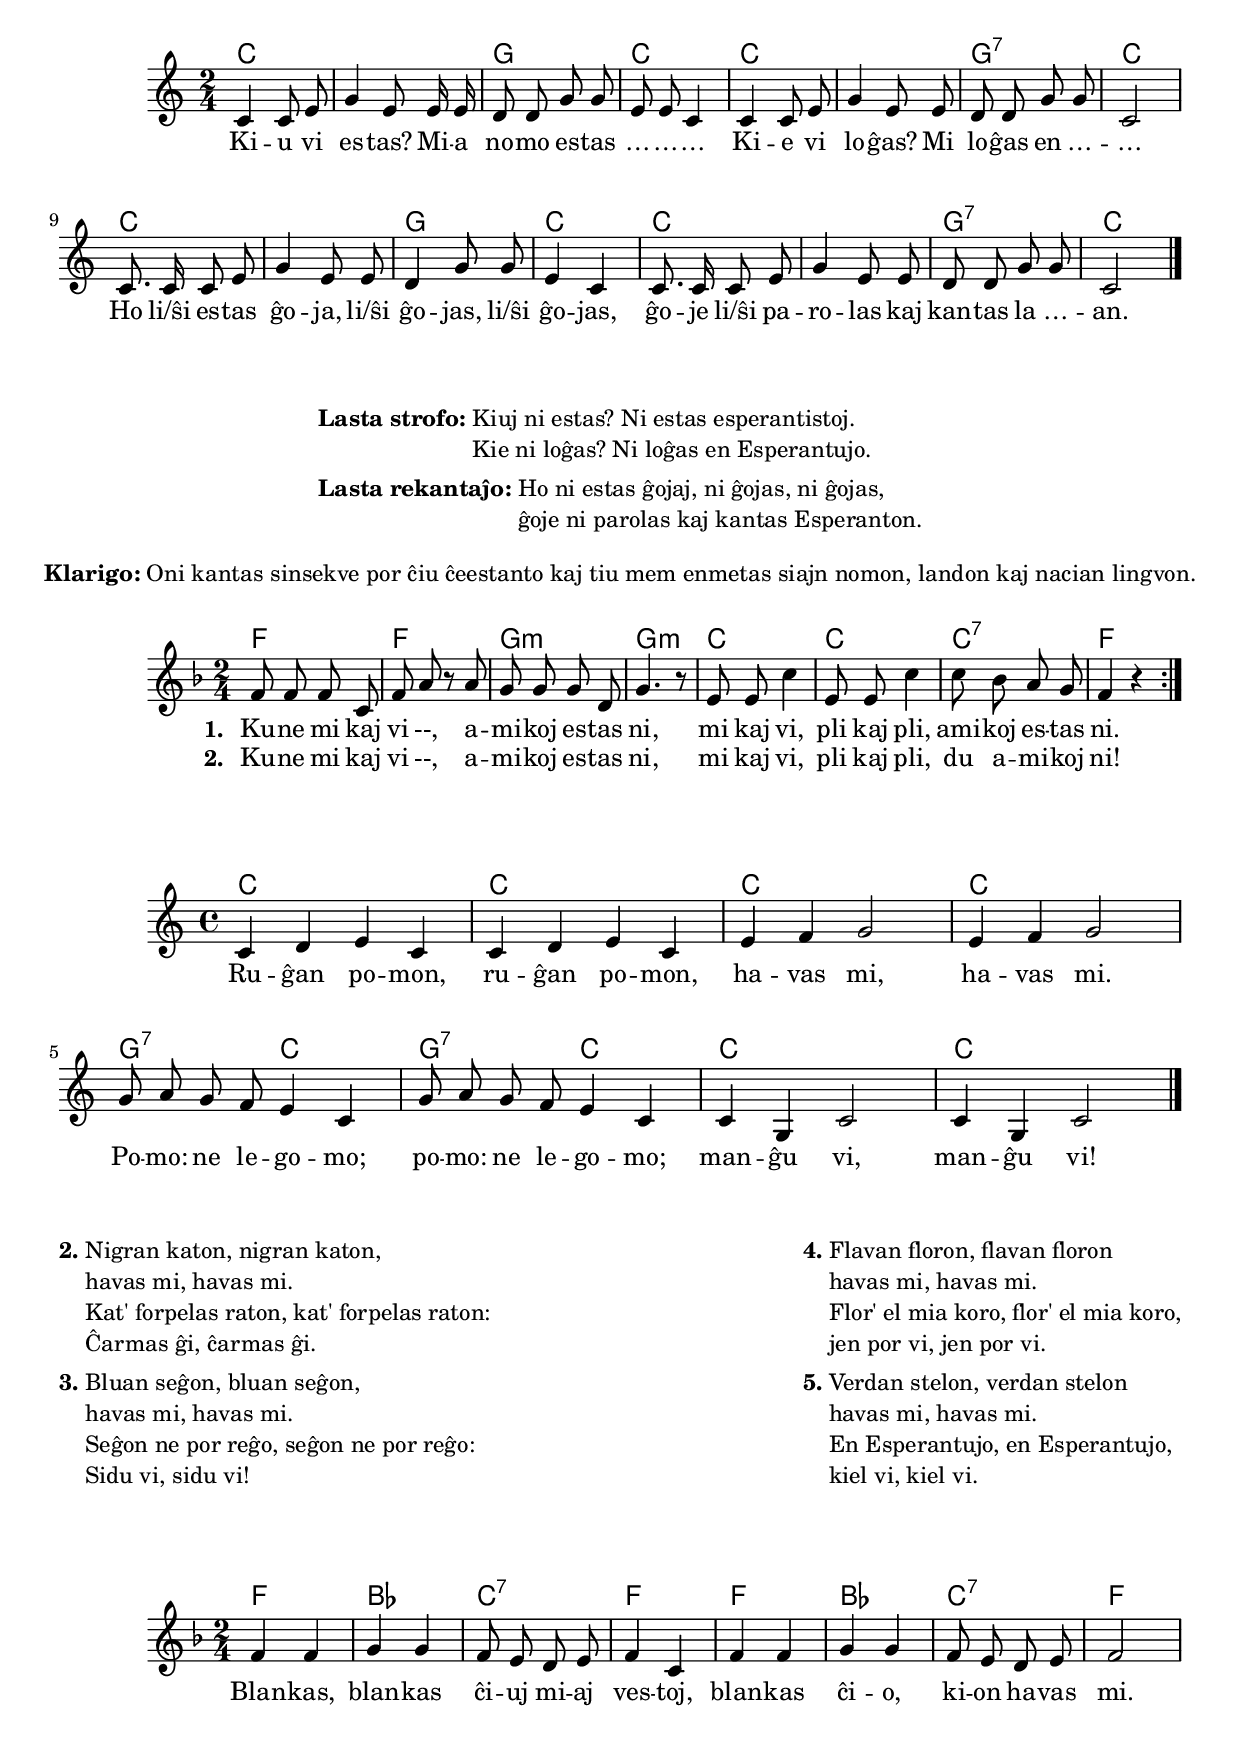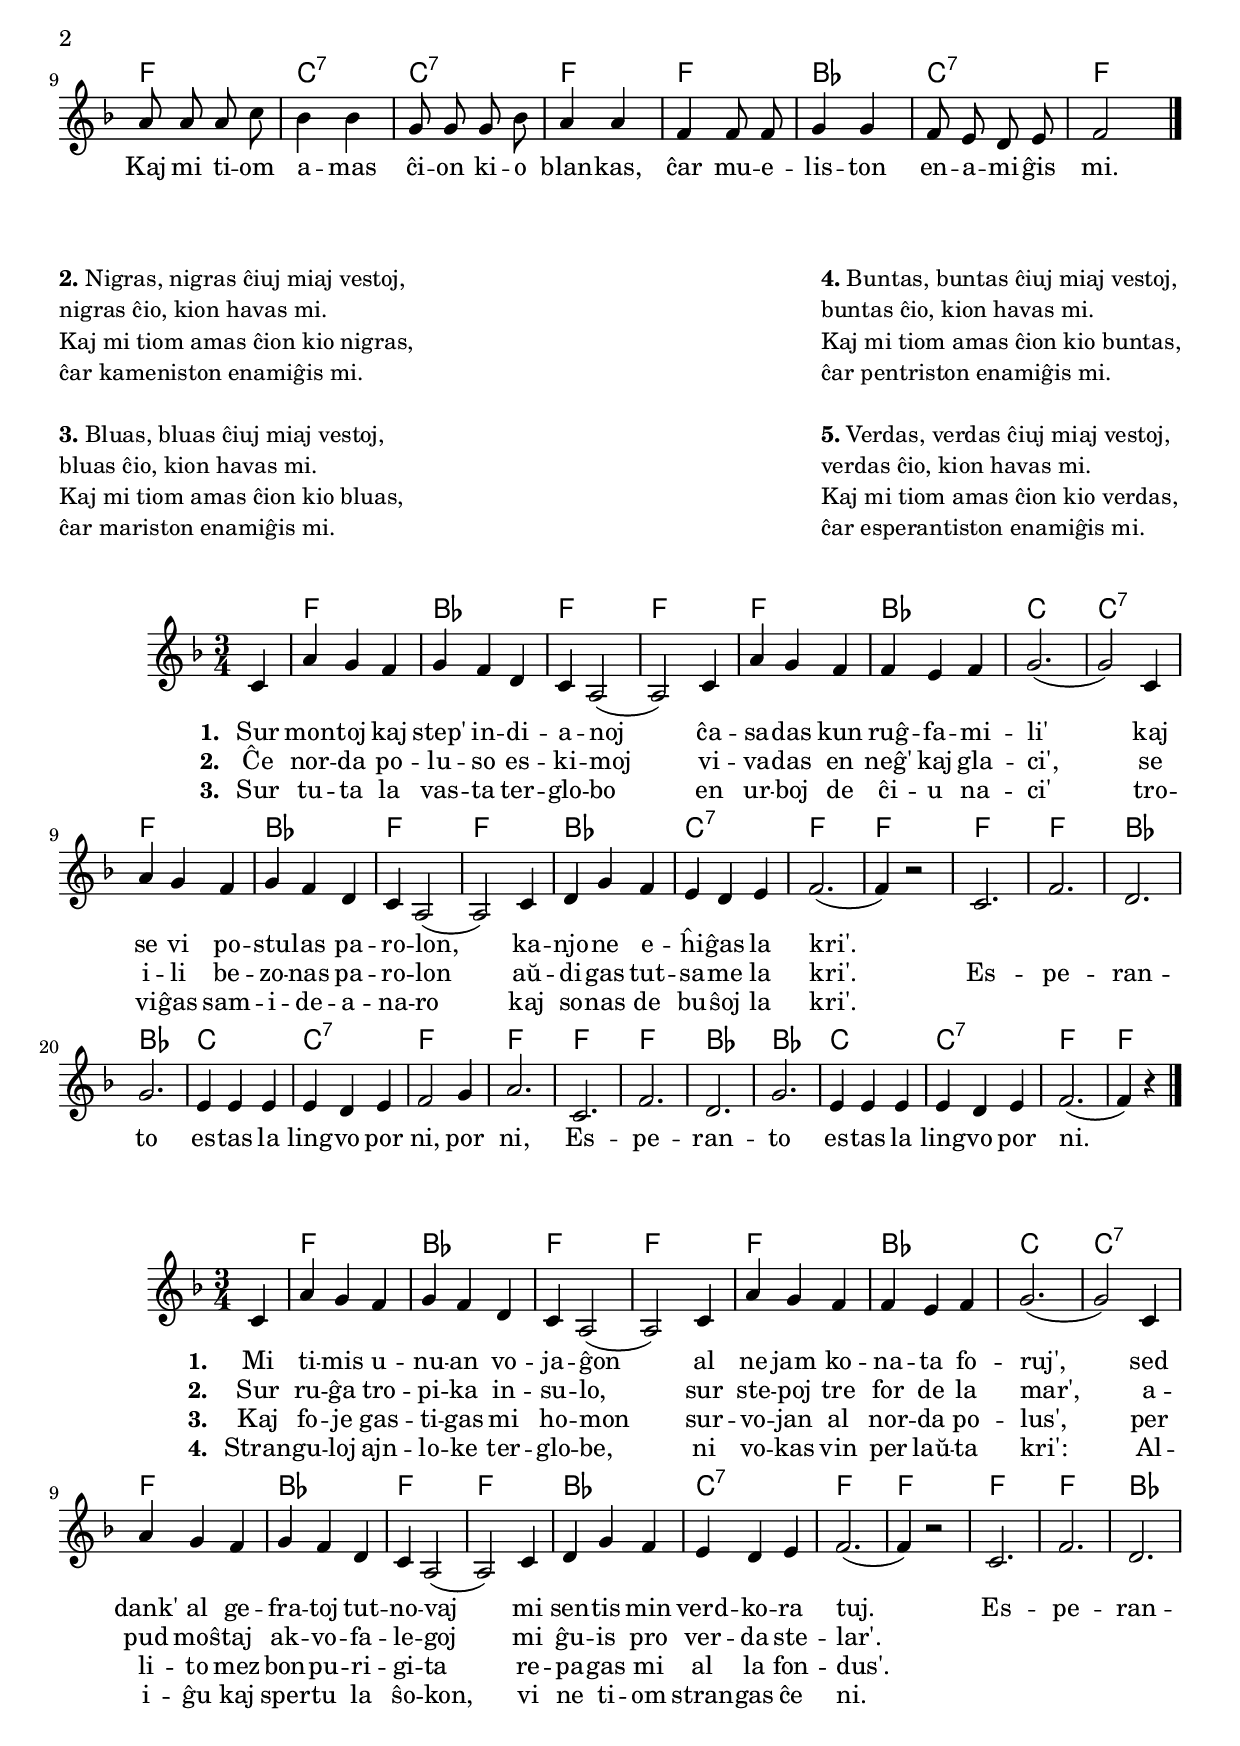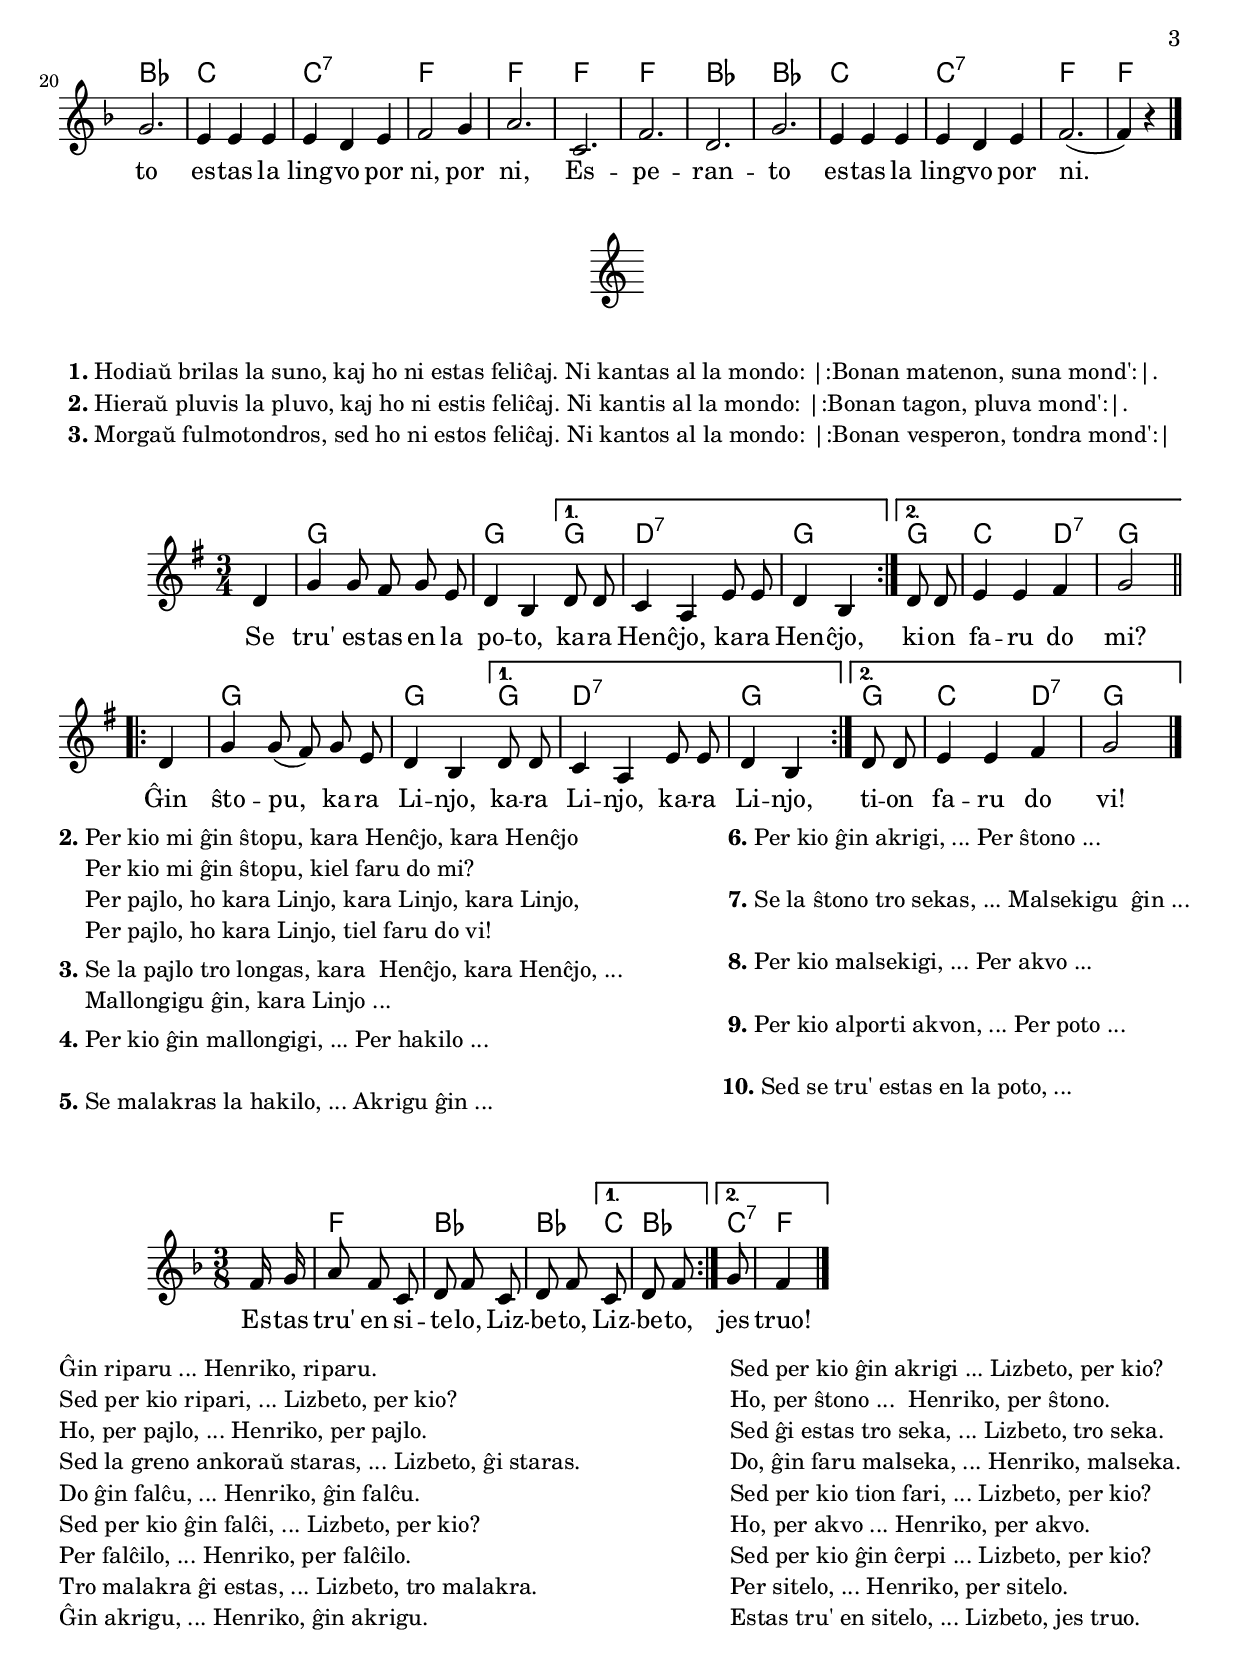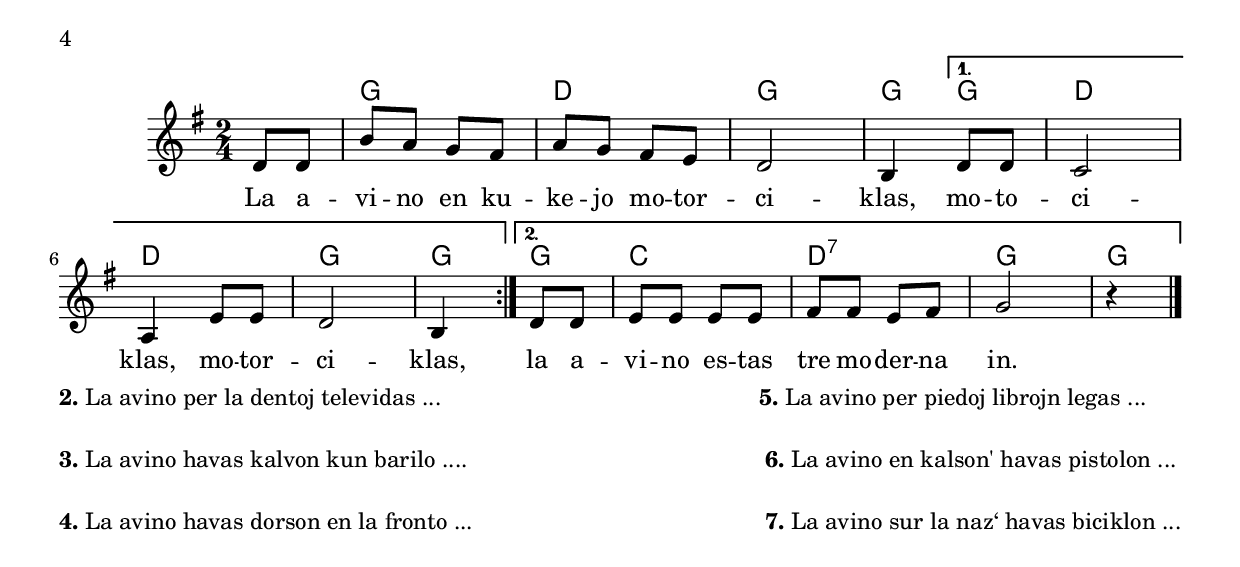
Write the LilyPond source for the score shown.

%\pageBreak

% ŝanĝis "li(ŝi)" al "li/ŝi"
% anstataŭigis "kiu ni estas" per "kiuj ni estas"
% korektis "Esperantistoj" al "esperantistoj" (laŭ PIV)

% Marek: aldonis la klarigon pri la maniero kanti

\tocItem \markup "Interkonatiĝo"
\score {
	\header {
	title = "Interkonatiĝo"
	subtitle = "Originala titolo: Nekonata"
	}
	
	\transpose c c' {
	<<\chords { c1 g2 c2 c1 g2:7 c2 c1 g2 c2 c1 g2:7 c2 }

	\relative {
		\time 2/4
		\key c \major
	\autoBeamOff
        c4 c8 e g4  e8   e16 e d8 d g g e e c4
%	c4 c8 d e4 c8    c16 c d8 d g g e e c4
        c4 c8 e g4  e8   e     d8 d g g c,2
%	c4 c8 d e4 c8    c     d  d g g c,2
	c8. c16 c8 e g4 e8 e d4 g8 g e4 c c8. c16 c8 e g4 e8 e d d g g c,2 \bar "|." 
%	c8. c16 c8 d e4 c8 c d4 g8 g e4 c c8. c16 c8 d e4 c8 c d d g g c,2 \bar "|." 
	\autoBeamOn
	} % relative
	\addlyrics {
Ki -- u vi es -- tas? Mi -- a no -- mo es -- tas … -- … -- …
Ki -- e vi lo -- ĝas? Mi lo -- ĝas  en … -- … 
Ho li/ŝi es -- tas ĝo -- ja, li/ŝi ĝo -- jas,  li/ŝi ĝo -- jas, 
	ĝo -- je li/ŝi pa -- ro -- las kaj kan -- tas la … -- an.

	}
>>
	} % transpose
} % score


\markup {
  \fill-line {
    %\hspace #0.1 % moves the column off the left margin;
     % can be removed if space on the page is tight
     \column {
      \line { \bold "Lasta strofo:"
        \column {
          "Kiuj ni estas? Ni estas esperantistoj. "
		  "Kie ni loĝas? Ni loĝas en Esperantujo."
            } % column
      } % line
	  \combine \null \vspace #0.1 % adds vertical spacing between verses
		\line { \bold "Lasta rekantaĵo:" 
		\column { "Ho ni estas ĝojaj, ni ĝojas, ni ĝojas," "ĝoje ni parolas kaj kantas Esperanton." " "
		} %column
	  } % line
	}	
  }
}


\markup {
  \fill-line {
    %\hspace #0.1 % moves the column off the left margin;
     % can be removed if space on the page is tight
     \column {
      % \combine \null \vspace #0.5 % adds vertical spacing between verses
      \line { \bold "Klarigo:"
        \column {
          "Oni kantas sinsekve por ĉiu ĉeestanto kaj tiu mem enmetas siajn nomon, landon kaj nacian lingvon."
          } % column
      } %
    }	
  }
}

\markup \vspace #0.5
%\pageBreak
% kontrolindas la korespondo inter la notoj kaj ĉiu el la du strofoj (kiuj ĉiu havas malsaman kvanton da silaboj ĉe la fino)

\tocItem \markup "Du amikoj"
\score {
	\header {
	title = "Du amikoj"
	subtitle = "El Mazi en Gondolando"
	}
	
	\transpose c c' {
	<<\chords { f2 f g:m g:m c c c:7 f}

	\relative {
		\time 2/4
		\key f \major
	\autoBeamOff
	f8 f f c f a r8 a8 g8 g g d g4. r8  e e c'4 e,8 e c'4 c8 bes a g f4 r \bar ":|." 
%	c4 c8 d e4 c8    c16 c d8 d g g e e c4
%	c4 c8 d e4 c8    c     d  d g g c,2
%	c8. c16 c8 d e4 c8 c d4 g8 g e4 c c8. c16 c8 d e4 c8 c d d g g c,2 
	\autoBeamOn
	} % relative
	\addlyrics { \set stanza = #"1. " 
Ku -- ne mi kaj vi --, a -- mi -- koj es -- tas ni, mi kaj vi, pli kaj pli, ami -- koj es -- tas ni.
	}
	\addlyrics { \set stanza = #"2. " 
Ku -- ne mi kaj vi --, a -- mi -- koj es -- tas ni, mi kaj vi, pli kaj pli, du a -- mi -- koj ni!
	}
>>
	} % transpose
} % score


\markup \vspace #0.5
%\pageBreak
% rugxa pomo estis lingve terura kaj mi tute reverkis gxin


\tocItem \markup "Ruĝan pomon"
\score {
	\header {
	title = "Ruĝan pomon"
	subtitle = "Originala titolo: Frère Jacques"
	subsubtitle = "Tradukis E. Werner"
	}
	
	\transpose c c' {
	<<\chords { c1 c c c g2:7 c g:7 c c1 c1 }

	\relative {
		\time 4/4
		\key c \major
	\autoBeamOff
	c4 d e c c d e c e f g2 e4 f g2 g8 a g f e4 c4 g'8 a g f e4 c4 c g c2 c4 g c2 \bar "|." 
	\autoBeamOn
	} % relative
	\addlyrics {
	Ru -- ĝan po -- mon, ru -- ĝan po -- mon, ha -- vas mi, ha -- vas mi. Po -- mo: ne le -- go -- mo; po -- mo: ne le -- go -- mo; man -- ĝu vi, man -- ĝu vi!
	}
>>
	} % transpose
} % score


\markup {
  \fill-line {
    % \hspace #0.1 % moves the column off the left margin;
     % can be removed if space on the page is tight
     \column {
      \line { \bold "2."
        \column {
		"Nigran katon, nigran katon," "havas mi, havas mi."
		"Kat' forpelas raton, kat' forpelas raton:" "Ĉarmas ĝi, ĉarmas ĝi."
           } % column
      } % line
	  \combine \null \vspace #0.1 % adds vertical spacing between verses
      \line { \bold "3."
        \column {
		"Bluan seĝon, bluan seĝon," "havas mi, havas mi."
		"Seĝon ne por reĝo, seĝon ne por reĝo:" "Sidu vi, sidu vi!"
        } % column
      } % line
    } % fill-line
    \hspace #0.1 % adds horizontal spacing between columns;
    \column {
      \line { \bold "4."
        \column {
		"Flavan floron, flavan floron" "havas mi, havas mi."
		"Flor' el mia koro, flor' el mia koro," "jen por vi, jen por vi."
        } % column
      } % line
      \combine \null \vspace #0.1 % adds vertical spacing between verses
      \line { \bold "5."
        \column {
		"Verdan stelon, verdan stelon" "havas mi, havas mi."
		"En Esperantujo, en Esperantujo," "kiel vi, kiel vi."
                " "
                " "
                 } % column
                  } % line     
	} % column
	} % fill-line
} % markup	

\markup \vspace #0.5
%\pageBreak
% komentoj de E. Werner:
% pri koloroj do ne havas rimojn en la germana, sed ŝajnas iom fuŝa, 
% do mi reverkis la tekston
% Verdas, verdas ... esperantiston ...
% Blankas, blankas ĉiuj miaj vestoj, blankas ĉio, kion havas mi.
% Kaj mi tiom amas ĉion kio blankas, ĉar mueliston enamiĝis mi.
% Nigras, nigras ... kameniston ...
% Bluas, bluas ... mariston ...
% Buntas, buntas ... pentriston ...

% solvindas la malsama kvanto da silaboj ĉe la diversaj profesioj (mariston kaj pentriston havas nur 3, esperantiston havas 5, dum mueliston kaj kameniston havas 4)

\tocItem \markup "Pri koloroj"
\score {
	\header {
	title = "Pri koloroj"
	subtitle = "Originala titolo: Grün, grün, grün sind alle meine Kleider"
        subsubtitle = "Tradukis E. Werner"
	}
	
	\transpose c c' {
	<<\chords { f2 bes c:7 f f bes c:7 f f c:7 c:7 f f bes c:7 f }

	\relative {
		\time 2/4
		\key f \major
	\autoBeamOff
	 f4 f g g f8 e d e f4 c f f g g f8 e d e f2 a8 a a c bes4 bes g8 g g bes a4 a f f8 f g4 g f8 e d e f2 \bar "|." 
	\autoBeamOn
	} % relative
	\addlyrics {
Blan -- kas, blan -- kas ĉi -- uj mi -- aj ves -- toj, blan -- kas ĉi -- o, ki -- on ha -- vas mi. Kaj mi ti -- om a -- mas ĉi -- on ki -- o blan -- kas, ĉar mu -- e -- lis -- ton en -- a -- mi -- ĝis mi.
	}
>>
	} % transpose
} % score

\noPageBreak

%\markup {
%  \fill-line {
%    %\hspace #0.1 % moves the column off the left margin;
%     % can be removed if space on the page is tight
%     \column {
%      \line { \bold "Aliaj strofoj:"
%        \column {
%          " Nigras ... kameniston, bluas ... mariston," " buntas ... pentriston, verdas ... esperantiston "
%		  " "
%                  } %   column
%                  } % line  
%	
%                }	
%  }
%	  \combine \null \vspace #0.1 % adds vertical spacing between 
%}

\markup {
  \fill-line {
    % \hspace #0.1 % moves the column off the left margin;
     % can be removed if space on the page is tight
     \column {

	\combine \null \vspace #0.05 % adds vertical spacing between verses
      \line { \bold "2." "Nigras, nigras ĉiuj miaj vestoj," }
      \line { "nigras ĉio, kion havas mi." }
      \line { "Kaj mi tiom amas ĉion kio nigras," }
      \line { "ĉar kameniston enamiĝis mi." }

	\combine \null \vspace #0.05 % adds vertical spacing between verses
      \line { \bold "3." "Bluas, bluas ĉiuj miaj vestoj," }
      \line { "bluas ĉio, kion havas mi." }
      \line { "Kaj mi tiom amas ĉion kio bluas," }
      \line { "ĉar mariston enamiĝis mi." }

	\combine \null \vspace #0.05 % adds vertical spacing between verses

     } % column
     \column {

	\combine \null \vspace #0.05 % adds vertical spacing between verses
      \line { \bold "4." "Buntas, buntas ĉiuj miaj vestoj," }
      \line { "buntas ĉio, kion havas mi." }
      \line { "Kaj mi tiom amas ĉion kio buntas," }
      \line { "ĉar pentriston enamiĝis mi." }

	\combine \null \vspace #0.05 % adds vertical spacing between verses
      \line { \bold "5." "Verdas, verdas ĉiuj miaj vestoj," }
      \line { "verdas ĉio, kion havas mi." }
      \line { "Kaj mi tiom amas ĉion kio verdas," }
      \line { "ĉar esperantiston enamiĝis mi." }

	\combine \null \vspace #0.05 % adds vertical spacing between verses
     } % column
    } % fill-line
} % markup	


\markup \vspace #0.5
%\pageBreak
\version "2.20.0"
\score {
	\header {
	title = "Lingvo por ni"
	subtitle = "Originala titolo: My Bonnie is over the Ocean"
	}
	
	\transpose c c' {
	<<\chords { 
		\set noChordSymbol = ""
		r4 f2. bes f f f bes c c:7 f bes f f bes c:7 f f
        f f bes bes c c:7 f f f f bes bes c c:7 f f2  
	}

	\relative {
		\time 3/4
		\key f \major
                	\partial 4
	\autoBeamOff
	c4 a' g f g f d c a2( a) 
        c4 a' g f f e f g2.( g2)  
        c,4 a' g f g f d c a2( a) 
        c4 d g f e d e f2.( f4) r2
        c2. f2. d2. g2. e4 e e e d e f2 g4 a2.
        c,2. f2. d2. g2. e4 e e e d e f2.( f4) r4 \bar "|." 
	\autoBeamOn
	} % relative
	\addlyrics { \set stanza = #"1. " 
        Sur mon -- toj kaj step' in -- di -- a -- noj ĉa -- sa -- das kun ruĝ -- fa -- mi -- li'
	kaj se vi po -- stu -- las pa -- ro -- lon, ka -- njo -- ne e -- ĥi -- ĝas la kri'.
	}
        \addlyrics {  \set stanza = #"2. "
        Ĉe nor -- da po -- lu -- so es -- ki -- moj vi -- va -- das en neĝ' kaj gla -- ci',
	se i -- li be -- zo -- nas pa -- ro -- lon aŭ -- di -- gas tut -- sa -- me la kri'.
	Es -- pe -- ran -- to es -- tas la ling -- vo por ni, por ni, 
	Es -- pe -- ran -- to es -- tas la ling -- vo por ni.
}
        \addlyrics {  \set stanza = #"3. "
        Sur tu -- ta la vas -- ta ter -- glo -- bo en ur -- boj de ĉi -- u na -- ci'
	tro -- vi -- ĝas sam -- i -- de -- a -- na -- ro kaj so -- nas de bu -- ŝoj la kri'.
}
>>
	} % transpose
} % score


\markup \vspace #0.5
%\pageBreak
% KantarVikio havas ĝin sub la titolo "La kri'": https://kantaro.ikso.net/la_kri

% Markos skribis: Dum REF 2023 estis kantata nova versio de "Lingvo por ni", kiun miamemore Tomio de La Perdita Generacio verkis surloke (eble kune kun aliaj). Mi tre ŝatis tiun version kaj esperas, ke ni povos ĝin aldoni al la kantaro.

\version "2.20.0"

\tocItem \markup "Lingvo por ni (alternativa)"
\score {
	\header {
	title = "Lingvo por ni (alternativa)"
	subtitle = "Originala titolo: My Bonnie is over the Ocean"
	subsubtitle = "Alternativa teksto verkita de Tomio dum REF 2023"
	}
	
	\transpose c c' {
	<<\chords { 
		\set noChordSymbol = ""
		r4 f2. bes f f f bes c c:7 f bes f f bes c:7 f f
        f f bes bes c c:7 f f f f bes bes c c:7 f f2  
	}

	\relative {
		\time 3/4
		\key f \major
                	\partial 4
	\autoBeamOff
	c4 a' g f g f d c a2( a) 
        c4 a' g f f e f g2.( g2)  
        c,4 a' g f g f d c a2( a) 
        c4 d g f e d e f2.( f4) r2
        c2. f2. d2. g2. e4 e e e d e f2 g4 a2.
        c,2. f2. d2. g2. e4 e e e d e f2.( f4) r4 \bar "|." 
	\autoBeamOn
	} % relative
	\addlyrics { \set stanza = #"1. " 
	Mi ti -- mis u -- nu -- an vo -- ja -- ĝon al ne jam ko -- na -- ta fo -- ruj',
	sed dank' al ge -- fra -- toj tut -- no -- vaj mi sen -- tis min verd -- ko -- ra tuj.
	Es -- pe -- ran -- to es -- tas la ling -- vo por ni, por ni, 
	Es -- pe -- ran -- to es -- tas la ling -- vo por ni.
	}
        \addlyrics {  \set stanza = #"2. "
	Sur ru -- ĝa tro -- pi -- ka in -- su -- lo, sur ste -- poj tre for de la mar',
	a -- pud moŝ -- taj ak -- vo -- fa -- le -- goj mi ĝu -- is pro ver -- da ste -- lar'.
}
        \addlyrics {  \set stanza = #"3. "
	Kaj fo -- je gas -- ti -- gas mi ho -- mon sur -- vo -- jan al nor -- da po -- lus',
	per li -- to mez -- bon -- pu -- ri -- gi -- ta re -- pa -- gas mi al la fon -- dus'.
	
}
        \addlyrics {  \set stanza = #"4. "
	Stran -- gu -- loj ajn -- lo -- ke ter -- glo -- be, ni vo -- kas vin per laŭ -- ta kri':
	Al -- i -- ĝu kaj sper -- tu la ŝo -- kon, vi ne ti -- om stran -- gas ĉe ni.
}
>>
	} % transpose
} % score


\markup \vspace #0.5
%\pageBreak
\tocItem \markup "Veterokanto"
\score {
	\header {
	title = "Veterokanto"
	subsubtitle = \markup { \vspace #1 }
	}
  % nur simbolaj notoj, necesaj por ke entute aperu la titolo:
  \layout { indent = 9\cm } \new Staff { \omit Staff.BarLine \omit Staff.TimeSignature \omit Score.BarNumber { s1 } }
}
\noPageBreak

\markup {
% \combine \null \vspace #0.3 % adds vertical spacing between verses
      
 \fill-line {
    % \hspace #0.1 % moves the column off the left margin;
     % can be removed if space on the page is tight
     \column {
      \line { \bold "1."
        \column {
		"Hodiaŭ brilas la suno, kaj ho ni estas feliĉaj.
Ni kantas al la mondo: |:Bonan matenon, suna mond':|."

           } % column
      } % line
	  %\combine \null \vspace #0.1 % adds vertical spacing between verses
      \line { \bold "2."
        \column {
		"Hieraŭ pluvis la pluvo, kaj ho ni estis feliĉaj.
Ni kantis al la mondo: |:Bonan tagon, pluva mond':|."
        } % column
      } % line
      %\combine \null \vspace #0.1 % adds vertical spacing between verses
      \line { \bold "3."
        \column {
		"Morgaŭ fulmotondros, sed ho ni estos feliĉaj.
Ni kantos al la mondo: |:Bonan vesperon, tondra mond':|"
 \combine \null \vspace #0.5 % adds vertical spacing between verses

} % column
      } % line
    } % fill-line
    }
} % markup	

\markup \vspace #0.5
%\pageBreak 
\version "2.20.0"

% mi konas gxin kiel 'Wenn der Topf aber ein Loch hat' ...
% la aktoroj estas cxi tie intersxangxitaj kaj la strukturo
% 1. Sxi: Se ...? 2. Li: Faru jenon! 3. Sxi: Kiel 4. Li: Per jenon! perdigxis.
% Kio estas 'staranta pajlo'? En la originalo gxi tro longas kaj estas dehakita per hakilo.


% Mi aldonis la unuan parton de la melodio, kiun ni ne kantis.
% Propono por la teksto:

% se tru estas en la poto, kara Hencxjo, kara Hencxjo,
% se tru estas en la poto, kion faru do mi?

% gxin sxtopu, kara Linjo, kara Linjo,  kara Linjo,
% gxin sxtopu, kara Linjo, tion faru do vi!

% Per kio mi gxin sxtopu, kara Hencxjo, kara Hencxjo
% Per kio mi gxin sxtopu, kiel faru do mi?

% Per pajlo kara Linjo, kara Linjo, kara Linjo,
% Per pajlo kara Linjo, tiel faru do vi!

% Se la pajlo tro longas -- Mallongigu gxin 
% Per kio mi mallongigu? -- Per hakilo
% Se malakras la hakilo -- Akrigu vin 
% Per kio mi gxin akrigu? -- Per sxtono
% Se la sxtono tro sekas -- Malsekigu gxin
% Per kio mi gxin malsekigu? -- Per akvo.
% Per kio mi portu akvon -- Per poto 


\score {
	\header {
	title = "Truo en la poto"
	subtitle = "Originala titolo: Wenn der Topf aber ein Loch hat"
	subsubtitle = "Tradukis E. Werner"
	}
	
	\transpose c d' {
	<<\chords {
    \set noChordSymbol = ""
    \repeat volta 2 {r4 f2. f2} 
    \alternative {
                  {f4 c2.:7 f2 }
                  {f4 bes2 c4:7 f2}
                  } % alternative
    \repeat volta 2 {r4 f2. f2} 
    \alternative {
                  {f4 c2.:7 f2}
                  {f4 bes2 c4:7 f2}
                  } % alternative
                  } % chords
	\relative {
		\time 3/4
		\key f \major
		\partial 4
	\autoBeamOff
	\repeat volta 2 { c4 f4 f8 e f d c4 a4 } 
	\alternative {
		    { c8 c bes4 g4 d'8 d c4 a4 }
		    { c8 c d4 d e f2}
		    }
	\repeat volta 2 {c4 f4 f8( e) f d c4 a4 } 
	\alternative {
		    { c8 c bes4 g4 d'8 d c4 a4}
		    { c8 c d4 d e f2}
		    }
       \bar "|." 
	\autoBeamOn
	} % relative
	\addlyrics {
        \repeat volta 2 { Se tru' es -- tas en la po -- to,}
        \alternative {
                     { ka -- ra Hen -- ĉjo, ka -- ra Hen -- ĉjo, }
                     { ki -- on fa -- ru do mi? }
                     }
        \repeat volta 2 { Ĝin ŝto -- pu,  ka -- ra Li -- njo, }
        \alternative {
                     { ka -- ra Li -- njo, ka -- ra Li -- njo, }
                     { ti -- on fa -- ru do vi! }
                     }
	} %addlyrics
>>
	} % transpose
} % score


\markup {
  \fill-line {
    % \hspace #0.1 % moves the column off the left margin;
     % can be removed if space on the page is tight
     \column {
      \line { \bold "2."
        \column {
		"Per kio mi ĝin ŝtopu, kara Henĉjo, kara Henĉjo"
                "Per kio mi ĝin ŝtopu, kiel faru do mi?"
                "Per pajlo, ho kara Linjo, kara Linjo, kara Linjo,"
                "Per pajlo, ho kara Linjo, tiel faru do vi!"

           } % column
      } % line
	  \combine \null \vspace #0.1 % adds vertical spacing between verses
      \line { \bold "3."
        \column {
		"Se la pajlo tro longas, kara  Henĉjo, kara Henĉjo, ... "
                "Mallongigu ĝin, kara Linjo ..."
        } % column
      } % line
      \combine \null \vspace #0.1 % adds vertical spacing between verses
      \line { \bold "4."
        \column {
		"Per kio ĝin mallongigi, ... Per hakilo ..."
        } % column
      } % line
      \combine \null \vspace #0.1 % adds vertical spacing between verses
      \line { \bold "5."
        \column {
		"Se malakras la hakilo, ... Akrigu ĝin ..."
        } % column
      } % line     
    } % fill-line
    \hspace #0.1 % adds horizontal spacing between columns;
    \column {
       \line { \bold " 6."
        \column {
		"Per kio ĝin akrigi, ... Per ŝtono ..."
        } % column
      } % line
      \combine \null \vspace #0.1 % adds vertical spacing between verses
      \line { \bold " 7."
        \column {
		"Se la ŝtono tro sekas, ... Malsekigu  ĝin ..."
        } % column
      } % line
      \combine \null \vspace #0.1 % adds vertical spacing between verses
       \line { \bold " 8."
        \column {
		"Per kio malsekigi, ... Per akvo ..."
        } % column
      } % line
      \combine \null \vspace #0.1 % adds vertical spacing between verses
      \line { \bold " 9."
        \column {
		"Per kio alporti akvon, ... Per poto ..."
        } % column
      } % line
      \combine \null \vspace #0.1 % adds vertical spacing between verses
     \line { \bold "10."
        \column {
		"Sed se tru' estas en la poto, ..."
                " "
                " "
                 } % column
                  } % line     
	} % column
	} % fill-line
} % markup	

\markup \vspace #0.5
%\pageBreak
\version "2.20.0"

% jen pro tradiciaj kialoj ...
% mi konas gxin kiel 'Wenn der Topf aber ein Loch hat' ...
% la aktoroj estas cxi tie intersxangxitaj kaj la strukturo
% 1. Sxi: Se ...? 2. Li: Faru jenon! 3. Sxi: Kiel 4. Li: Per jenon! perdigxis.
% Kio estas 'staranta pajlo'? En la originalo gxi tro longas kaj estas dehakita per hakilo.


\tocItem \markup "Estas tru' en sitelo"
\score {
	\header {
	title = "Estas tru' en sitelo"
	subtitle = "Originala titolo: Theres a hole in my bucket"
	}
	
	\transpose c c' {
	<<
    \chords {
      \set noChordSymbol = ""
      \repeat volta 2 {r8 f4. bes bes4} 
      \alternative {
                    {c8 bes4 }
                    {c8:7 f4 }
                    } % alternative
                    } % chords
	\relative {
		\time 3/8
		\key f \major
		\partial 8
	\autoBeamOff
	\repeat volta 2 { f16 g a8 f c8 d8 f c d8 f} 
	\alternative {
		    { c d8 f}
		    { g8 f4}
		    }
       \bar "|." 
	\autoBeamOn
	} % relative
	\addlyrics {
        \repeat volta 2 { Es -- tas tru' en si -- te -- lo, Liz -- be -- to,}
        \alternative {
                     {  Liz -- be -- to, }
                     {  jes truo! }
                     }
 	} %addlyrics
>>
	} % transpose
} % score


\markup {
  \fill-line {
    % \hspace #0.1 % moves the column off the left margin;
     % can be removed if space on the page is tight
     \column {
      \line {
        \column {
		"Ĝin riparu ... Henriko, riparu."
"Sed per kio ripari, ... Lizbeto, per kio?"
"Ho, per pajlo, ... Henriko, per pajlo."
"Sed la greno ankoraŭ staras, ... Lizbeto, ĝi staras."
"Do ĝin falĉu, ... Henriko, ĝin falĉu."
"Sed per kio ĝin falĉi, ... Lizbeto, per kio?"
"Per falĉilo, ... Henriko, per falĉilo."
"Tro malakra ĝi estas, ... Lizbeto, tro malakra."
"Ĝin akrigu, ... Henriko, ĝin akrigu."
           } % column
      } % line
    } % fill-line
    \hspace #0.1 % adds horizontal spacing between columns;
    \column {
       \line {
        \column {
"Sed per kio ĝin akrigi ... Lizbeto, per kio?"
"Ho, per ŝtono ...  Henriko, per ŝtono."
"Sed ĝi estas tro seka, ... Lizbeto, tro seka."
"Do, ĝin faru malseka, ... Henriko, malseka."
"Sed per kio tion fari, ... Lizbeto, per kio?"
"Ho, per akvo ... Henriko, per akvo."
"Sed per kio ĝin ĉerpi ... Lizbeto, per kio?"
"Per sitelo, ... Henriko, per sitelo."
"Estas tru' en sitelo, ... Lizbeto, jes truo."
		" "
		" "

        } % column
      } % line
       } % column
	} % fill-line
} % markup	

\markup \vspace #0.5
%\pageBreak 
\version "2.20.0"

\tocItem \markup "La avino motorciklas"
\score {
	\header {
	title = "La avino motorciklas"
	subtitle = "Originala titolo: Meine Oma fährt im Hühnerstall Motorrad"
%	subsubtitle = "Tradukis"
	}
	
	\transpose c c' {
	<<\chords {
      \set noChordSymbol = ""
      \repeat volta 2 {
                r4 g2 d g g4
                }
      \alternative {
      { g4 d2 d2 g g4 }
      { g4 c2 d:7 g g4}
      }
  } % chords
	\relative {
		\time 2/4
		\key g \major
		\partial 4
	%\autoBeamOff
        \repeat volta 2 {
	 d8 d b' a g fis a g fis e d2 b4
         }
         \alternative {
          { d8 d c2 a4 e'8 e d2 b4}
          { d8 d e e e e fis fis e fis g2 r4}
          }          
       \bar "|." 
	%\autoBeamOn
	} % relative
	\addlyrics {
        \repeat volta 2 {
        La a -- vi -- no en ku -- ke -- jo mo -- tor -- ci -- klas,
           }
        \alternative {
         { mo -- to -- ci -- klas, mo -- tor -- ci -- klas,}
         { la a -- vi -- no es -- tas tre mo -- der -- na in. }
        }
	} %addlyrics
>>
	} % transpose
} % score


\markup {
  \fill-line {
    % \hspace #0.1 % moves the column off the left margin;
     % can be removed if space on the page is tight
     \column {
      \line { \bold "2."
        \column {
		"La avino per la dentoj televidas ..."

           } % column
      } % line
	  \combine \null \vspace #0.1 % adds vertical spacing between verses
      \line { \bold "3."
        \column {
		"La avino havas kalvon kun barilo ...."
        } % column
      } % line
      \combine \null \vspace #0.1 % adds vertical spacing between verses
      \line { \bold "4."
        \column {
		"La avino havas dorson en la fronto ..."
        } % column
      } % line
    } % fill-line

    \hspace #0.1 % adds horizontal spacing between columns;
    \column {
      \line { \bold "5."
        \column {
		"La avino per piedoj librojn legas ..."
        } % column
      } % line
      \combine \null \vspace #0.1 % adds vertical spacing between verses     
       \line { \bold " 6."
        \column {
		"La avino en kalson' havas pistolon ..."
        } % column
      } % line
      \combine \null \vspace #0.1 % adds vertical spacing between verses
      \line { \bold " 7."
        \column {
		"La avino sur la naz‘ havas biciklon ..."
        } % column
      } % line
   	} % column
	} % fill-line
} % markup	

\markup \vspace #0.5

% \include "01ref-kantoj/vidu-vidu.ly" -- ankorau ne funkcias, necesas shanghi ion en la kodo, sed Felix ne scias kion.
